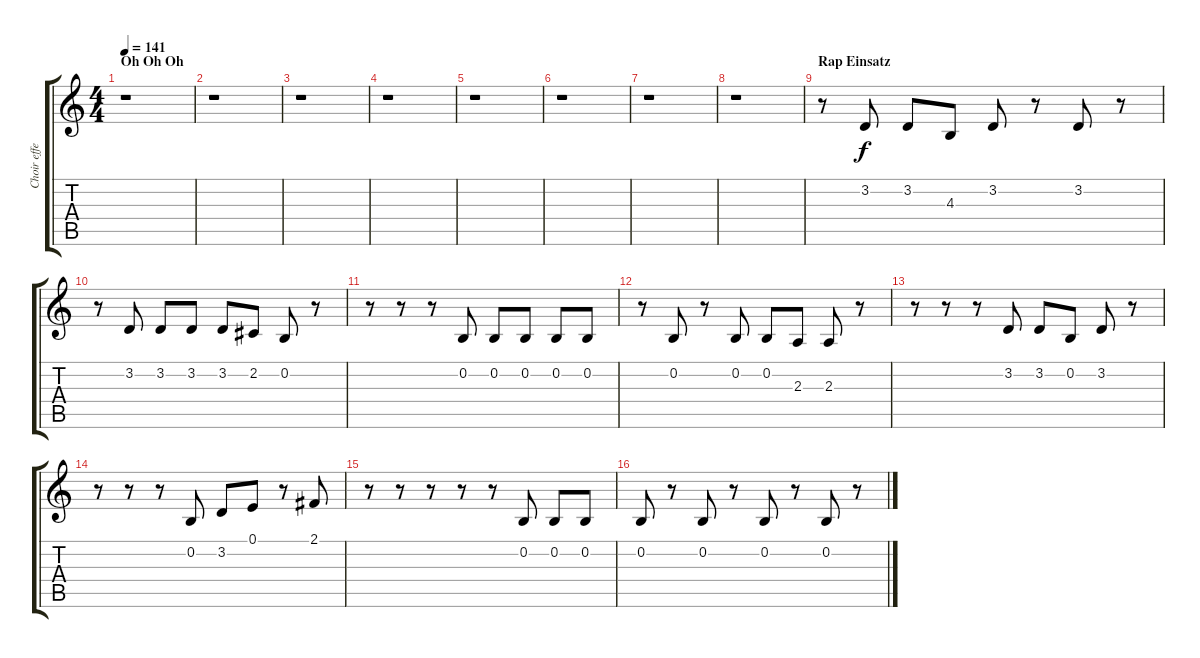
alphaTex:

\track ("Choir effect" "Choir effe") {instrument synthvoice}
\staff {score tabs}
\tuning (E4 B3 G3 D3 A2 E2) {hide}
\ts (4 4)
\section ("" "Oh Oh Oh")
\tempo 141
\clef g2
\ks c
r.1{dy f} |
r.1 |
r.1 |
r.1 |
r.1 |
r.1 |
r.1 |
r.1 |
\section ("" "Rap Einsatz")
r.8 3.2.8 3.2.8 4.3.8 3.2.8 r.8 3.2.8 r.8 |
r.8 3.2.8 3.2.8 3.2.8 3.2.8 2.2.8 0.2.8 r.8 |
r.8 r.8 r.8 0.2.8 0.2.8 0.2.8 0.2.8 0.2.8 |
r.8 0.2.8 r.8 0.2.8 0.2.8 2.3.8 2.3.8 r.8 |
r.8 r.8 r.8 3.2.8 3.2.8 0.2.8 3.2.8 r.8 |
r.8 r.8 r.8 0.2.8 3.2.8 0.1.8 r.8 2.1.8 |
r.8 r.8 r.8 r.8 r.8 0.2.8 0.2.8 0.2.8 |
0.2.8 r.8 0.2.8 r.8 0.2.8 r.8 0.2.8 r.8
